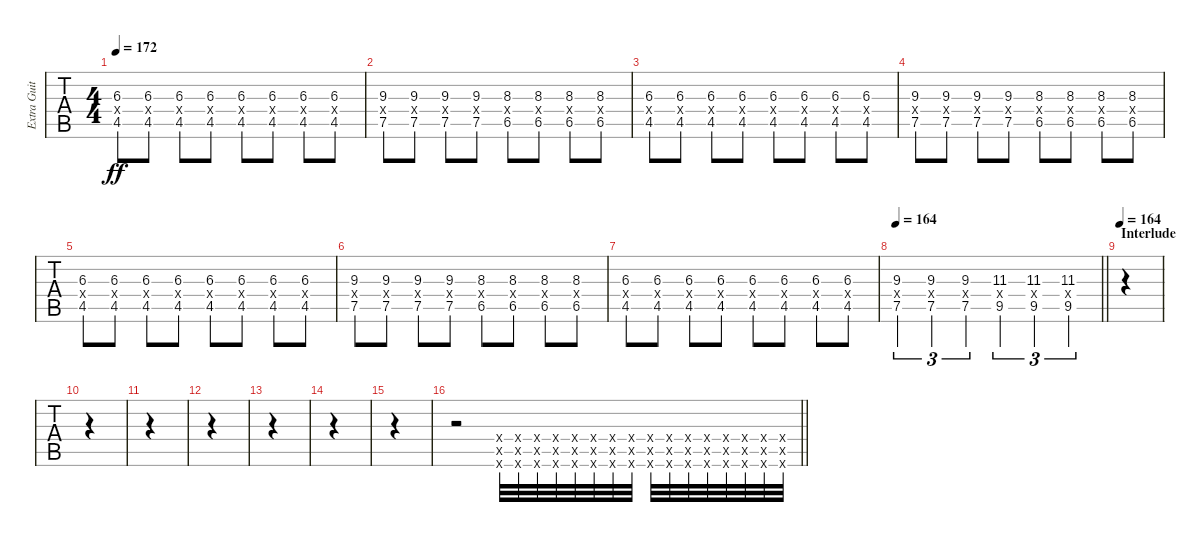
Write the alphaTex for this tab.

\track ("Extra Guitar One" "Extra Guit") {instrument distortionguitar}
\staff {tabs}
\tuning (Eb4 Bb3 Gb3 Db3 Ab2 Eb2) {hide}
\ts (4 4)
\tempo 172
\clef g2
\ks eb
(6.3 4.4{x} 4.5).8{dy ff volume 7 balance 8} (6.3 4.4{x} 4.5).8 (6.3 4.4{x} 4.5).8 (6.3 4.4{x} 4.5).8 (6.3 4.4{x} 4.5).8 (6.3 4.4{x} 4.5).8 (6.3 4.4{x} 4.5).8 (6.3 4.4{x} 4.5).8 |
(9.3 7.4{x} 7.5).8 (9.3 7.4{x} 7.5).8 (9.3 7.4{x} 7.5).8 (9.3 7.4{x} 7.5).8 (8.3 6.4{x} 6.5).8 (8.3 6.4{x} 6.5).8 (8.3 6.4{x} 6.5).8 (8.3 6.4{x} 6.5).8 |
(6.3 4.4{x} 4.5).8 (6.3 4.4{x} 4.5).8 (6.3 4.4{x} 4.5).8 (6.3 4.4{x} 4.5).8 (6.3 4.4{x} 4.5).8 (6.3 4.4{x} 4.5).8 (6.3 4.4{x} 4.5).8 (6.3 4.4{x} 4.5).8 |
(9.3 7.4{x} 7.5).8 (9.3 7.4{x} 7.5).8 (9.3 7.4{x} 7.5).8 (9.3 7.4{x} 7.5).8 (8.3 6.4{x} 6.5).8 (8.3 6.4{x} 6.5).8 (8.3 6.4{x} 6.5).8 (8.3 6.4{x} 6.5).8 |
(6.3 4.4{x} 4.5).8 (6.3 4.4{x} 4.5).8 (6.3 4.4{x} 4.5).8 (6.3 4.4{x} 4.5).8 (6.3 4.4{x} 4.5).8 (6.3 4.4{x} 4.5).8 (6.3 4.4{x} 4.5).8 (6.3 4.4{x} 4.5).8 |
(9.3 7.4{x} 7.5).8 (9.3 7.4{x} 7.5).8 (9.3 7.4{x} 7.5).8 (9.3 7.4{x} 7.5).8 (8.3 6.4{x} 6.5).8 (8.3 6.4{x} 6.5).8 (8.3 6.4{x} 6.5).8 (8.3 6.4{x} 6.5).8 |
(6.3 4.4{x} 4.5).8 (6.3 4.4{x} 4.5).8 (6.3 4.4{x} 4.5).8 (6.3 4.4{x} 4.5).8 (6.3 4.4{x} 4.5).8 (6.3 4.4{x} 4.5).8 (6.3 4.4{x} 4.5).8 (6.3 4.4{x} 4.5).8 |
\tempo 164
\barLineRight lightlight
(9.3 7.4{x} 7.5).4{tu (3 2)} (9.3 7.4{x} 7.5).4{tu (3 2)} (9.3 7.4{x} 7.5).4{tu (3 2)} (11.3 9.4{x} 9.5).4{tu (3 2)} (11.3 9.4{x} 9.5).4{tu (3 2)} (11.3 9.4{x} 9.5).4{tu (3 2)} |
\section ("" "Interlude")
\tempo 164
|
|
|
|
|
|
|
\barLineRight lightlight
r.2{balance 16} (30.4{x} 30.5{x} 30.6{x}).32 (29.4{x} 29.5{x} 29.6{x}).32 (28.4{x} 28.5{x} 28.6{x}).32 (27.4{x} 27.5{x} 27.6{x}).32 (26.4{x} 26.5{x} 26.6{x}).32 (25.4{x} 25.5{x} 25.6{x}).32 (24.4{x} 24.5{x} 24.6{x}).32 (23.4{x} 23.5{x} 23.6{x}).32 (22.4{x} 22.5{x} 22.6{x}).32 (21.4{x} 21.5{x} 21.6{x}).32 (20.4{x} 20.5{x} 20.6{x}).32 (19.4{x} 19.5{x} 19.6{x}).32 (18.4{x} 18.5{x} 18.6{x}).32 (17.4{x} 17.5{x} 17.6{x}).32 (16.4{x} 16.5{x} 16.6{x}).32 (15.4{x} 15.5{x} 15.6{x}).32
